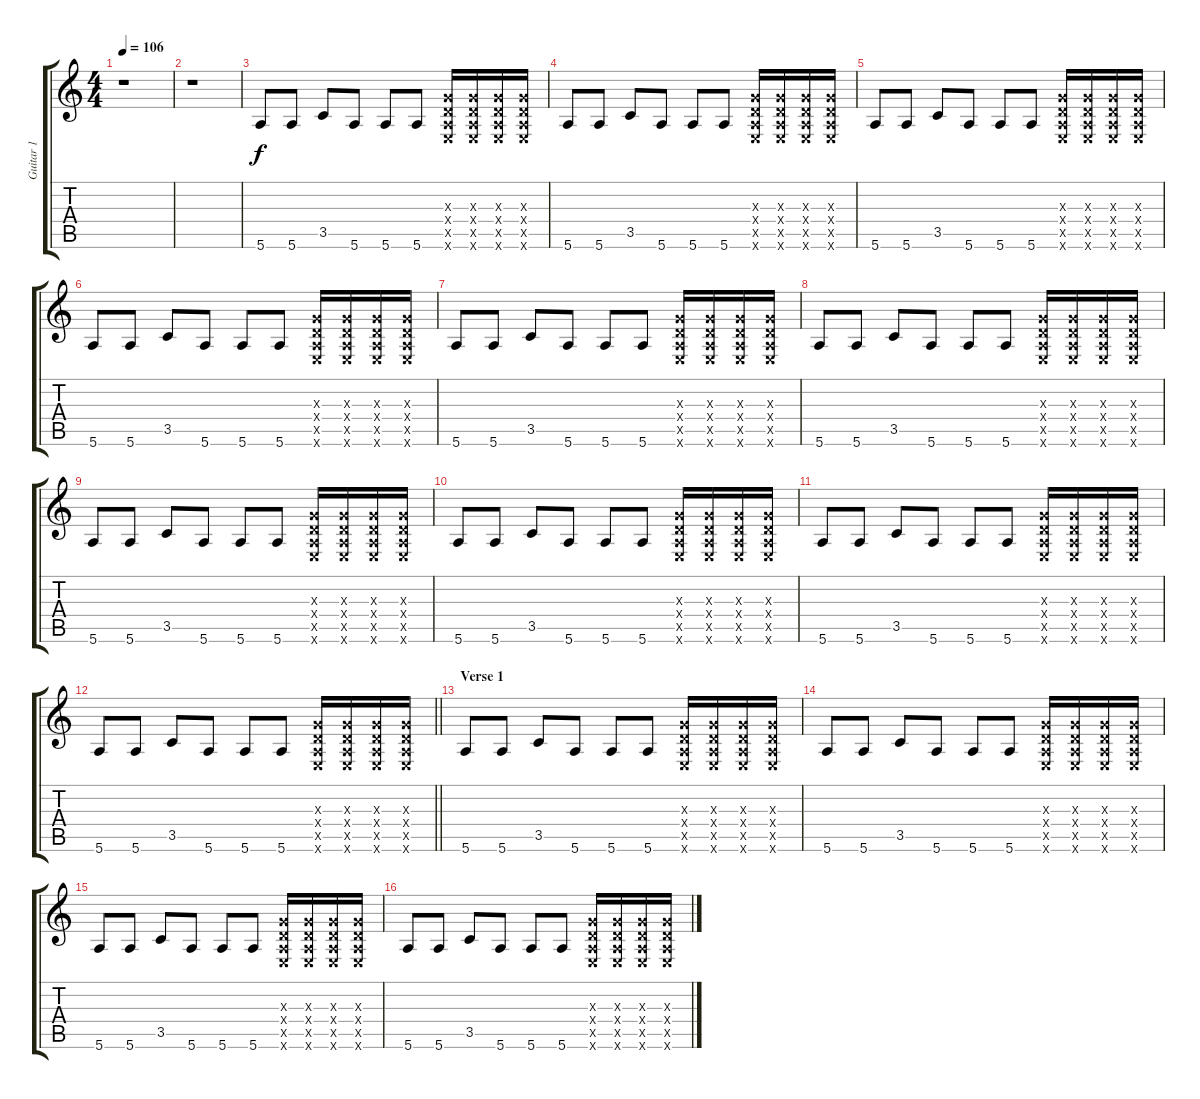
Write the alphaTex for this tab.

\track ("Guitar 1" "Guitar 1") {instrument distortionguitar}
\staff {score tabs}
\tuning (E4 B3 G3 D3 A2 E2) {hide}
\ts (4 4)
\tempo 106
\clef g2
\ks c
r.1{dy f instrument distortionguitar} |
r.1 |
5.6.8 5.6.8 3.5.8 5.6.8 5.6.8 5.6.8 (0.3{x} 0.4{x} 0.5{x} 0.6{x}).16 (0.3{x} 0.4{x} 0.5{x} 0.6{x}).16 (0.3{x} 0.4{x} 0.5{x} 0.6{x}).16 (0.3{x} 0.4{x} 0.5{x} 0.6{x}).16 |
5.6.8 5.6.8 3.5.8 5.6.8 5.6.8 5.6.8 (0.3{x} 0.4{x} 0.5{x} 0.6{x}).16 (0.3{x} 0.4{x} 0.5{x} 0.6{x}).16 (0.3{x} 0.4{x} 0.5{x} 0.6{x}).16 (0.3{x} 0.4{x} 0.5{x} 0.6{x}).16 |
5.6.8 5.6.8 3.5.8 5.6.8 5.6.8 5.6.8 (0.3{x} 0.4{x} 0.5{x} 0.6{x}).16 (0.3{x} 0.4{x} 0.5{x} 0.6{x}).16 (0.3{x} 0.4{x} 0.5{x} 0.6{x}).16 (0.3{x} 0.4{x} 0.5{x} 0.6{x}).16 |
5.6.8 5.6.8 3.5.8 5.6.8 5.6.8 5.6.8 (0.3{x} 0.4{x} 0.5{x} 0.6{x}).16 (0.3{x} 0.4{x} 0.5{x} 0.6{x}).16 (0.3{x} 0.4{x} 0.5{x} 0.6{x}).16 (0.3{x} 0.4{x} 0.5{x} 0.6{x}).16 |
5.6.8 5.6.8 3.5.8 5.6.8 5.6.8 5.6.8 (0.3{x} 0.4{x} 0.5{x} 0.6{x}).16 (0.3{x} 0.4{x} 0.5{x} 0.6{x}).16 (0.3{x} 0.4{x} 0.5{x} 0.6{x}).16 (0.3{x} 0.4{x} 0.5{x} 0.6{x}).16 |
5.6.8 5.6.8 3.5.8 5.6.8 5.6.8 5.6.8 (0.3{x} 0.4{x} 0.5{x} 0.6{x}).16 (0.3{x} 0.4{x} 0.5{x} 0.6{x}).16 (0.3{x} 0.4{x} 0.5{x} 0.6{x}).16 (0.3{x} 0.4{x} 0.5{x} 0.6{x}).16 |
5.6.8 5.6.8 3.5.8 5.6.8 5.6.8 5.6.8 (0.3{x} 0.4{x} 0.5{x} 0.6{x}).16 (0.3{x} 0.4{x} 0.5{x} 0.6{x}).16 (0.3{x} 0.4{x} 0.5{x} 0.6{x}).16 (0.3{x} 0.4{x} 0.5{x} 0.6{x}).16 |
5.6.8 5.6.8 3.5.8 5.6.8 5.6.8 5.6.8 (0.3{x} 0.4{x} 0.5{x} 0.6{x}).16 (0.3{x} 0.4{x} 0.5{x} 0.6{x}).16 (0.3{x} 0.4{x} 0.5{x} 0.6{x}).16 (0.3{x} 0.4{x} 0.5{x} 0.6{x}).16 |
5.6.8 5.6.8 3.5.8 5.6.8 5.6.8 5.6.8 (0.3{x} 0.4{x} 0.5{x} 0.6{x}).16 (0.3{x} 0.4{x} 0.5{x} 0.6{x}).16 (0.3{x} 0.4{x} 0.5{x} 0.6{x}).16 (0.3{x} 0.4{x} 0.5{x} 0.6{x}).16 |
\barLineRight lightlight
5.6.8 5.6.8 3.5.8 5.6.8 5.6.8 5.6.8 (0.3{x} 0.4{x} 0.5{x} 0.6{x}).16 (0.3{x} 0.4{x} 0.5{x} 0.6{x}).16 (0.3{x} 0.4{x} 0.5{x} 0.6{x}).16 (0.3{x} 0.4{x} 0.5{x} 0.6{x}).16 |
\section ("" "Verse 1")
5.6.8 5.6.8 3.5.8 5.6.8 5.6.8 5.6.8 (0.3{x} 0.4{x} 0.5{x} 0.6{x}).16 (0.3{x} 0.4{x} 0.5{x} 0.6{x}).16 (0.3{x} 0.4{x} 0.5{x} 0.6{x}).16 (0.3{x} 0.4{x} 0.5{x} 0.6{x}).16 |
5.6.8 5.6.8 3.5.8 5.6.8 5.6.8 5.6.8 (0.3{x} 0.4{x} 0.5{x} 0.6{x}).16 (0.3{x} 0.4{x} 0.5{x} 0.6{x}).16 (0.3{x} 0.4{x} 0.5{x} 0.6{x}).16 (0.3{x} 0.4{x} 0.5{x} 0.6{x}).16 |
5.6.8 5.6.8 3.5.8 5.6.8 5.6.8 5.6.8 (0.3{x} 0.4{x} 0.5{x} 0.6{x}).16 (0.3{x} 0.4{x} 0.5{x} 0.6{x}).16 (0.3{x} 0.4{x} 0.5{x} 0.6{x}).16 (0.3{x} 0.4{x} 0.5{x} 0.6{x}).16 |
5.6.8 5.6.8 3.5.8 5.6.8 5.6.8 5.6.8 (0.3{x} 0.4{x} 0.5{x} 0.6{x}).16 (0.3{x} 0.4{x} 0.5{x} 0.6{x}).16 (0.3{x} 0.4{x} 0.5{x} 0.6{x}).16 (0.3{x} 0.4{x} 0.5{x} 0.6{x}).16
